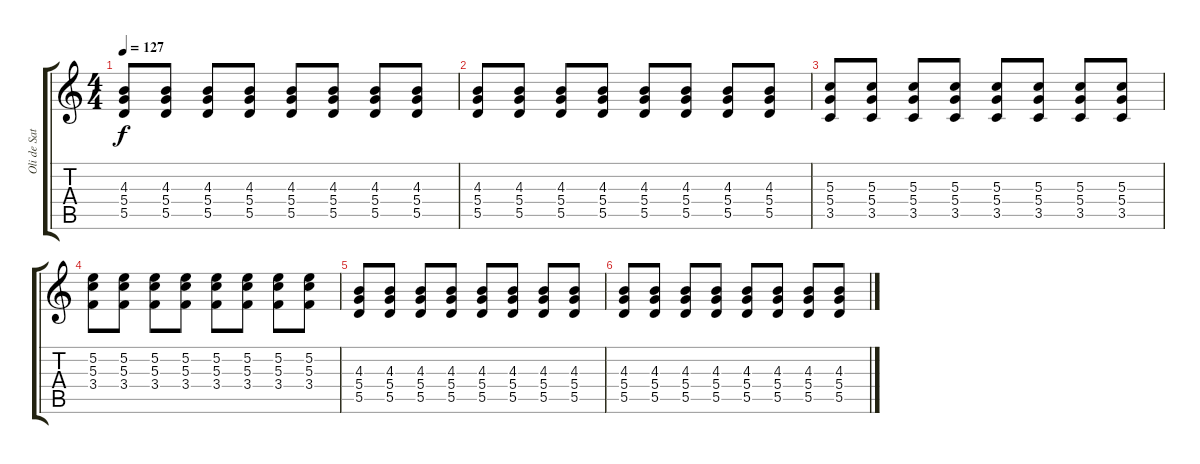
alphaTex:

\track ("Oli de Sat" "Oli de Sat") {instrument overdrivenguitar}
\staff {score tabs}
\tuning (E4 B3 G3 D3 A2 E2) {hide}
\ts (4 4)
\tempo 127
\clef g2
\ks c
(4.3 5.4 5.5).8{dy f} (4.3 5.4 5.5).8 (4.3 5.4 5.5).8 (4.3 5.4 5.5).8 (4.3 5.4 5.5).8 (4.3 5.4 5.5).8 (4.3 5.4 5.5).8 (4.3 5.4 5.5).8 |
(4.3 5.4 5.5).8 (4.3 5.4 5.5).8 (4.3 5.4 5.5).8 (4.3 5.4 5.5).8 (4.3 5.4 5.5).8 (4.3 5.4 5.5).8 (4.3 5.4 5.5).8 (4.3 5.4 5.5).8 |
(5.3 5.4 3.5).8 (5.3 5.4 3.5).8 (5.3 5.4 3.5).8 (5.3 5.4 3.5).8 (5.3 5.4 3.5).8 (5.3 5.4 3.5).8 (5.3 5.4 3.5).8 (5.3 5.4 3.5).8 |
(5.2 5.3 3.4).8 (5.2 5.3 3.4).8 (5.2 5.3 3.4).8 (5.2 5.3 3.4).8 (5.2 5.3 3.4).8 (5.2 5.3 3.4).8 (5.2 5.3 3.4).8 (5.2 5.3 3.4).8 |
(4.3 5.4 5.5).8 (4.3 5.4 5.5).8 (4.3 5.4 5.5).8 (4.3 5.4 5.5).8 (4.3 5.4 5.5).8 (4.3 5.4 5.5).8 (4.3 5.4 5.5).8 (4.3 5.4 5.5).8 |
(4.3 5.4 5.5).8 (4.3 5.4 5.5).8 (4.3 5.4 5.5).8 (4.3 5.4 5.5).8 (4.3 5.4 5.5).8 (4.3 5.4 5.5).8 (4.3 5.4 5.5).8 (4.3 5.4 5.5).8
